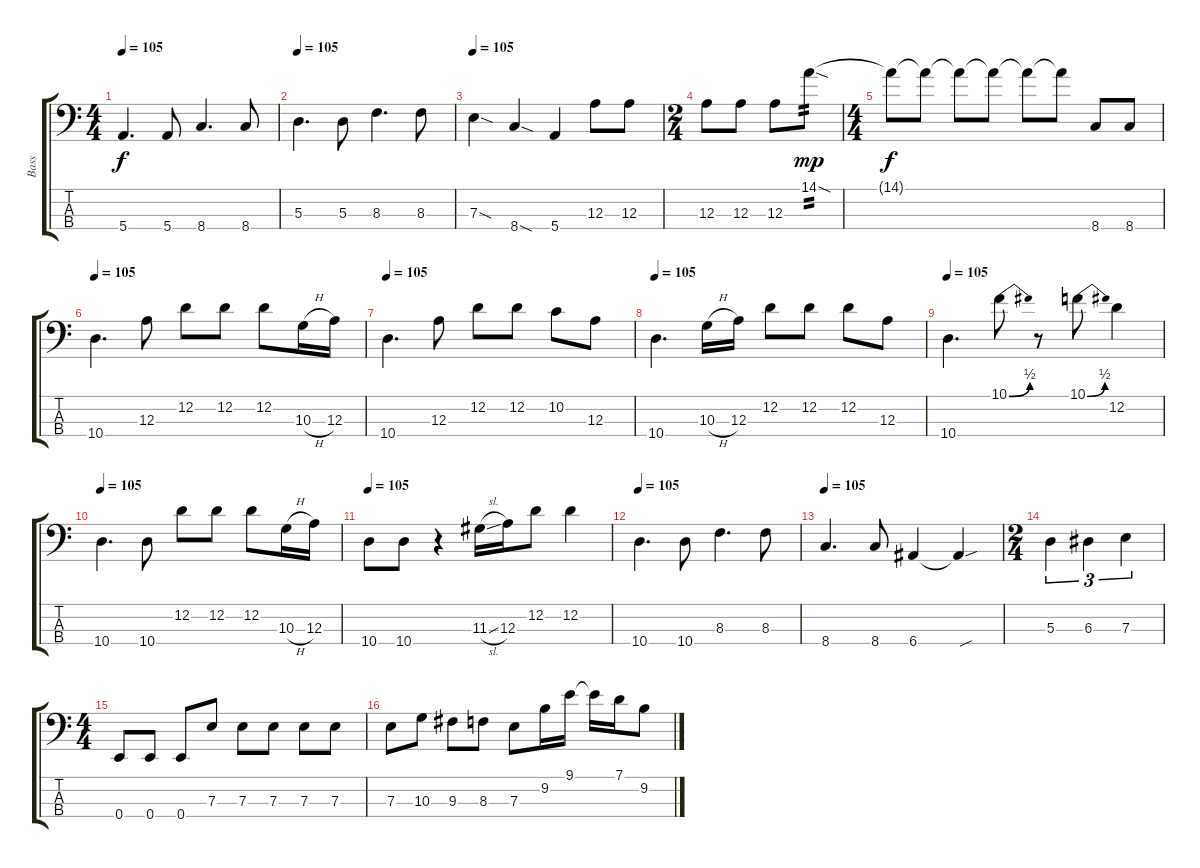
\track ("Bass" "Bass") {instrument electricbassfinger}
\staff {score tabs}
\tuning (G2 D2 A1 E1) {hide}
\ts (4 4)
\tempo 105
\clef f4
\ks c
5.4.4{d dy f} 5.4.8 8.4.4{d} 8.4.8 |
\tempo 105
5.3.4{d} 5.3.8 8.3.4{d} 8.3.8 |
\tempo 105
7.3{sod}.4 8.4{sod}.4 5.4.4 12.3.8 12.3.8 |
\ts (2 4)
12.3.8 12.3.8 12.3.8 14.1{sod}.8{tp 2 dy mp} |
\ts (4 4)
14.1{t}.8{dy f} 14.1{t}.8 14.1{t}.8 14.1{t}.8 14.1{t}.8 14.1{t}.8 8.4.8 8.4.8 |
\tempo 105
10.4.4{d} 12.3.8 12.2.8 12.2.8 12.2.8 10.3{h}.16 12.3.16 |
\tempo 105
10.4.4{d} 12.3.8 12.2.8 12.2.8 10.2.8 12.3.8 |
\tempo 105
10.4.4{d} 10.3{h}.16 12.3.16 12.2.8 12.2.8 12.2.8 12.3.8 |
\tempo 105
10.4.4{d} 10.1{be (bend 0 0 60 2)}.8 r.8 10.1{be (bend 0 0 60 2)}.8 12.2.4 |
\tempo 105
10.4.4{d} 10.4.8 12.2.8 12.2.8 12.2.8 10.3{h}.16 12.3.16 |
\tempo 105
10.4.8 10.4.8 r.4 11.3{sl}.16 12.3.16 12.2.8 12.2.4 |
\tempo 105
10.4.4{d} 10.4.8 8.3.4{d} 8.3.8 |
\tempo 105
8.4.4{d} 8.4.8 6.4.4 6.4{sou t}.4 |
\ts (2 4)
5.3.4{tu (3 2)} 6.3.4{tu (3 2)} 7.3.4{tu (3 2)} |
\ts (4 4)
0.4.8 0.4.8 0.4.8 7.3.8 7.3.8 7.3.8 7.3.8 7.3.8 |
7.3.8 10.3.8 9.3.8 8.3.8 7.3.8 9.2.16 9.1.16 9.1{t}.16 7.1.16 9.2.8
